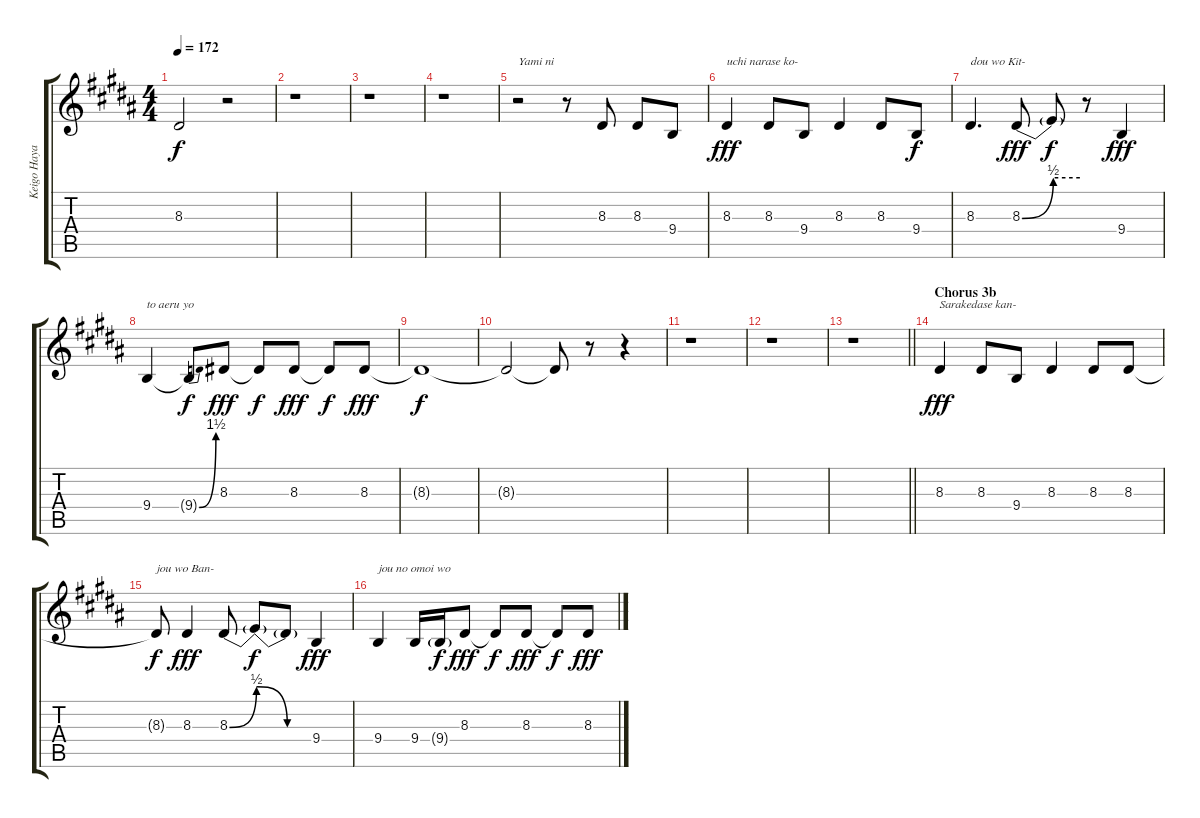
\track ("Keigo Hayashi - Backup Vocals" "Keigo Haya") {instrument lead3calliope}
\staff {score tabs}
\tuning (E4 B3 G3 D3 A2 E2) {hide}
\ts (4 4)
\tempo 172
\clef g2
\ks b
8.3{t}.2{dy f} r.2 |
r.1 |
r.1 |
r.1 |
r.2{txt "Yami ni"} r.8 8.3.8 8.3.8 9.4.8 |
8.3.4{txt "uchi narase ko-" dy fff} 8.3.8 9.4.8 8.3.4 8.3.8 9.4.8{dy f} |
8.3.4{d txt "dou wo Kit-"} 8.3{be (bend 0 0 60 2)}.8{dy fff} 8.3{be (hold 0 2 60 2) t}.8{dy f} r.8 9.4.4{dy fff} |
9.4.4{txt "to aeru yo"} 9.4{be (bend 0 0 60 6) t}.8{dy f} 8.3.8{dy fff} 8.3{t}.8{dy f} 8.3.8{dy fff} 8.3{t}.8{dy f} 8.3.8{dy fff} |
8.3{t}.1{dy f} |
8.3{t}.2 8.3{t}.8 r.8 r.4 |
r.1 |
r.1 |
\barLineRight lightlight
r.1 |
\section ("" "Chorus 3b")
8.3.4{txt "Sarakedase kan-" dy fff} 8.3.8 9.4.8 8.3.4 8.3.8 8.3.8 |
8.3{t}.8{txt "jou wo Ban-" dy f} 8.3.4{dy fff} 8.3{be (bend 0 0 60 2)}.8 8.3{be (release 0 2 60 0) t}.8{dy f} 8.3{be (hold 0 0 60 0) t}.8 9.4.4{dy fff} |
9.4.4{txt "jou no omoi wo"} 9.4.16 9.4{g}.16{dy f} 8.3.8{dy fff} 8.3{t}.8{dy f} 8.3.8{dy fff} 8.3{t}.8{dy f} 8.3.8{dy fff}
